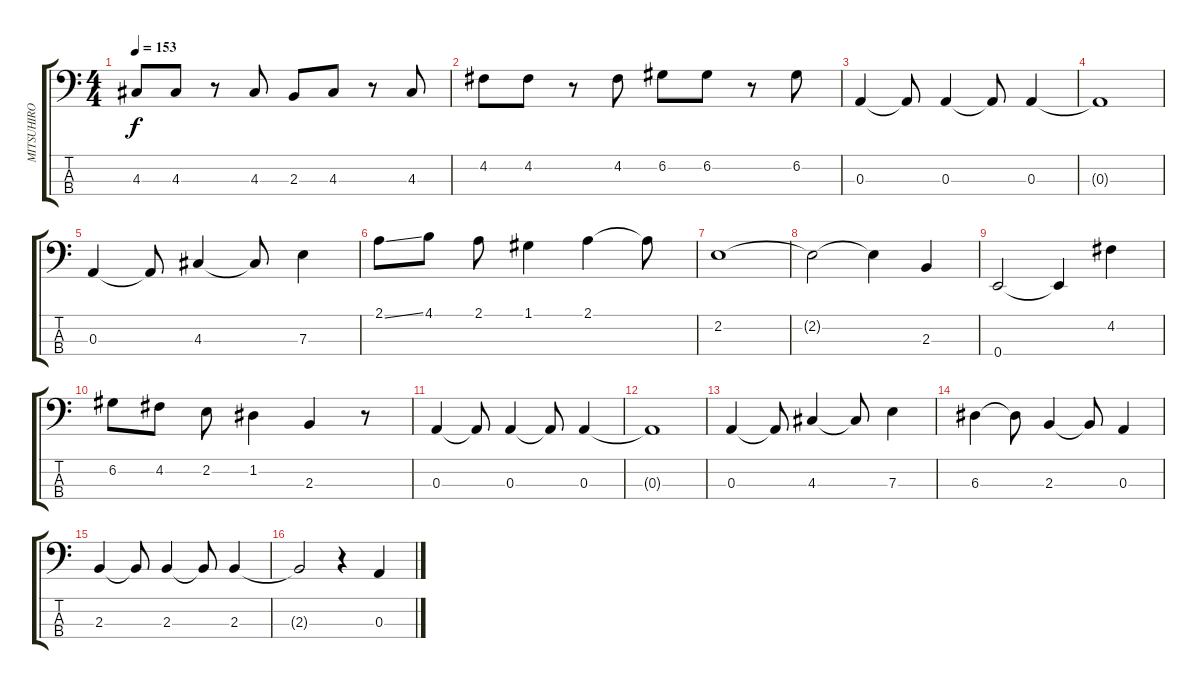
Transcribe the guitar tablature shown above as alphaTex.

\track ("MITSUHIRO" "MITSUHIRO") {instrument electricbassfinger}
\staff {score tabs}
\tuning (G2 D2 A1 E1) {hide}
\ts (4 4)
\tempo 153
\clef f4
\ks c
4.3.8{dy f} 4.3.8 r.8 4.3.8 2.3.8 4.3.8 r.8 4.3.8 |
4.2.8 4.2.8 r.8 4.2.8 6.2.8 6.2.8 r.8 6.2.8 |
0.3.4 0.3{t}.8 0.3.4 0.3{t}.8 0.3.4 |
0.3{t}.1 |
0.3.4 0.3{t}.8 4.3.4 4.3{t}.8 7.3.4 |
2.1{ss}.8 4.1.8 2.1.8 1.1.4 2.1.4 2.1{t}.8 |
2.2.1 |
2.2{t}.2 2.2{t}.4 2.3.4 |
0.4.2 0.4{t}.4 4.2.4 |
6.2.8 4.2.8 2.2.8 1.2.4 2.3.4 r.8 |
0.3.4 0.3{t}.8 0.3.4 0.3{t}.8 0.3.4 |
0.3{t}.1 |
0.3.4 0.3{t}.8 4.3.4 4.3{t}.8 7.3.4 |
6.3.4 6.3{t}.8 2.3.4 2.3{t}.8 0.3.4 |
2.3.4 2.3{t}.8 2.3.4 2.3{t}.8 2.3.4 |
2.3{t}.2 r.4 0.3.4
